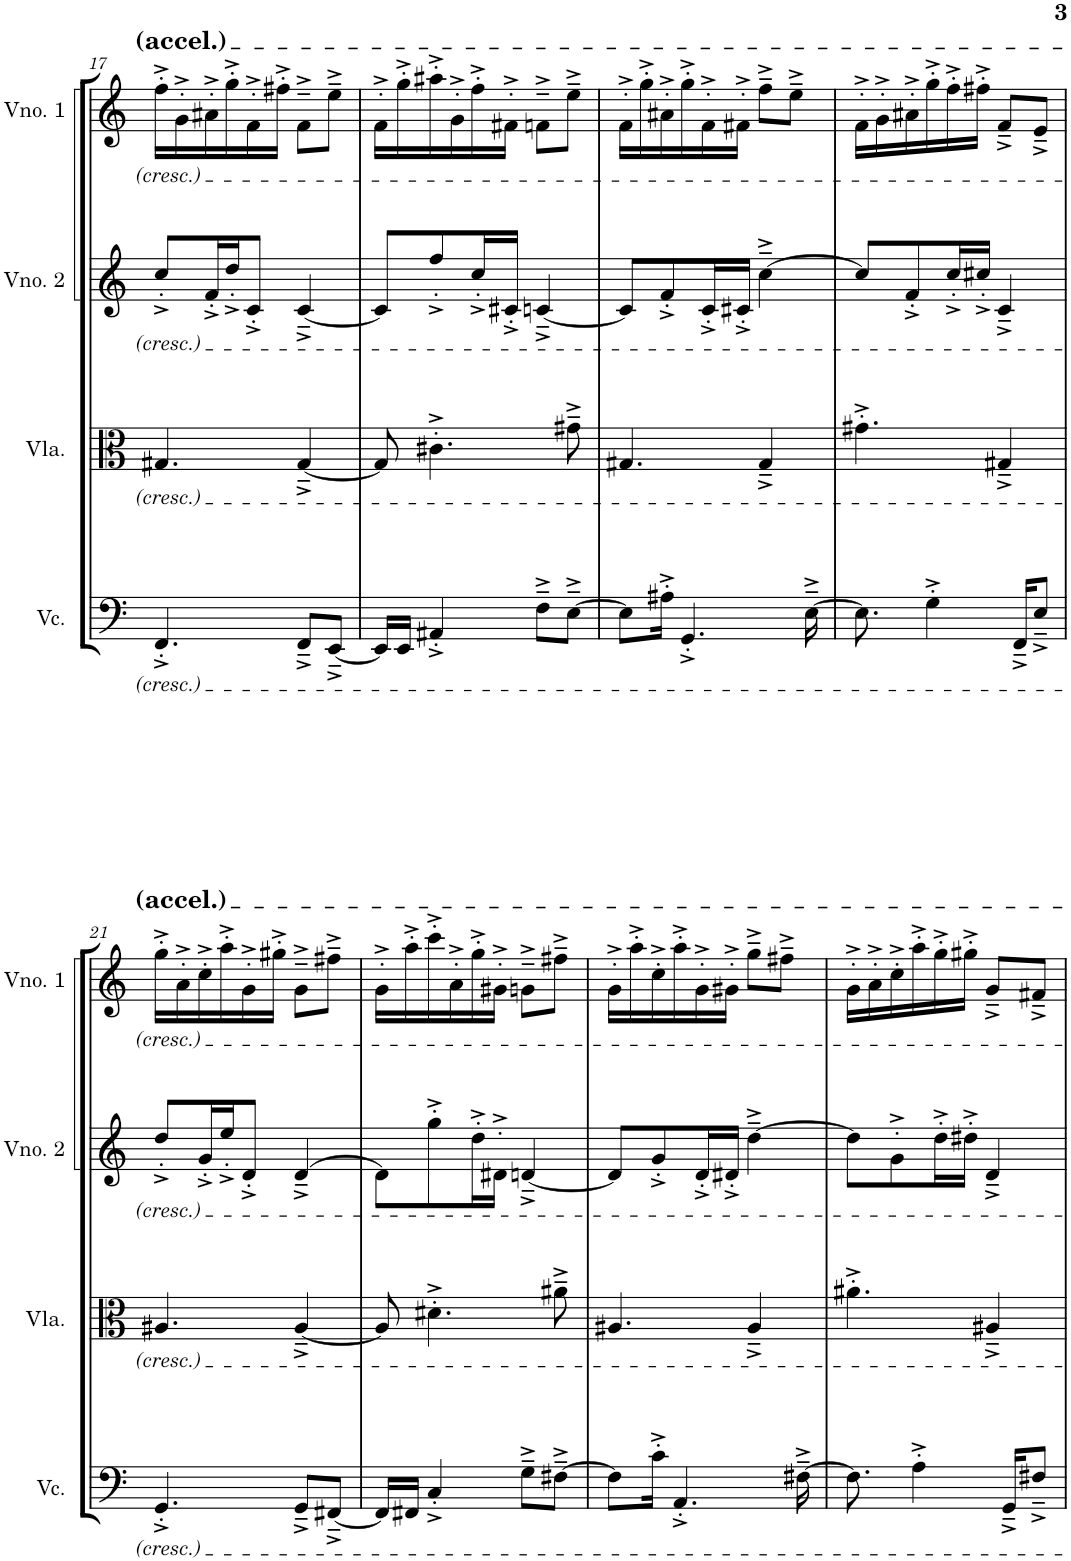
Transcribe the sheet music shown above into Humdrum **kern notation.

**kern	**kern	**kern	**kern
*part4	*part3	*part2	*part1
*staff4	*staff3	*staff2	*staff1
*I"Violoncelo	*I"Viola	*I"Violino 2	*I"Violino 1
*I'Vc.	*I'Vla.	*I'Vno. 2	*I'Vno. 1
!!LO:PB:g=z
*clefF4	*clefC3	*clefG2	*clefG2
*k[]	*k[]	*k[]	*k[]
*M5/8	*M5/8	*M5/8	*M5/8
=17	=17	=17	=17
4.FF'^/	4.G#X/	8cc'^/L	16ff'^\LL
.	.	.	16g'^\
.	.	16f'^/L	16a#X'^\
.	.	16dd'^/J	16gg'^\
.	.	8c'^/J	16f'^\
.	.	.	16ff#X'^\JJ
8FF~^/L	[4G#~^/	[4c~^/	8f~^\L
[8EE~^/J	.	.	8ee~^\J
=18	=18	=18	=18
16EE/LL]	8G#/]	8c/L]	16f'^\LL
16EE/JJ	.	.	16gg'^\
4AA#X'^/	4.c#X'^\	8ff'^/	16aa#X'^\
.	.	.	16g'^\
.	.	16cc'^/L	16ff'^\
.	.	16c#X'^/JJ	16f#X'^\JJ
8F~^\L	.	[4cn~^/	8fn~^\L
[8E~^\J	8g#X~^\	.	8ee~^\J
=19	=19	=19	=19
8E\L]	4.G#X/	8c/L]	16f'^\LL
.	.	.	16gg'^\
16A#X'^\Jk	.	8f'^/	16a#X'^\
4.GG'^/	.	.	16gg'^\
.	.	16c'^/L	16f'^\
.	.	16c#X'^/JJ	16f#X'^\JJ
.	4G#~^/	[4cc~^\	8ff~^\L
.	.	.	8ee~^\J
[16E~^\	.	.	.
=20	=20	=20	=20
8.E\]	4.g#X'^\	8cc/L]	16f'^\LL
.	.	.	16g'^\
.	.	8f'^/	16a#X'^\
4G'^\	.	.	16gg'^\
.	.	16cc'^/L	16ff'^\
.	.	16cc#X'^/JJ	16ff#X'^\JJ
.	4G#X~^/	4c~^/	8f~^/L
16FF~^/KL	.	.	.
8E~^/J	.	.	8e~^/J
!!LO:LB:g=z
=21	=21	=21	=21
4.GG'^/	4.A#X/	8dd'^/L	16gg'^\LL
.	.	.	16a'^\
.	.	16g'^/L	16cc'^\
.	.	16ee'^/J	16aa'^\
.	.	8d'^/J	16g'^\
.	.	.	16gg#X'^\JJ
8GG~^/L	[4A#~^/	[4d~^/	8g~^\L
[8FF#X~^/J	.	.	8ff#X~^\J
=22	=22	=22	=22
16FF#/LL]	8A#/]	8d\L]	16g'^\LL
16FF#X/JJ	.	.	16aa'^\
4C'^/	4.d#X'^\	8gg'^\	16ccc'^\
.	.	.	16a'^\
.	.	16dd'^\L	16gg'^\
.	.	16d#X'^\JJ	16g#X'^\JJ
8G~^\L	.	[4dn~^/	8gn~^\L
[8F#X~^\J	8a#X~^\	.	8ff#X~^\J
=23	=23	=23	=23
8F#\L]	4.A#X/	8d/L]	16g'^\LL
.	.	.	16aa'^\
16c'^\Jk	.	8g'^/	16cc'^\
4.AA'^/	.	.	16aa'^\
.	.	16d'^/L	16g'^\
.	.	16d#X'^/JJ	16g#X'^\JJ
.	4A#~^/	[4dd~^\	8gg~^\L
.	.	.	8ff#X~^\J
[16F#X~^\	.	.	.
=24	=24	=24	=24
8.F#\]	4.a#X'^\	8dd\L]	16g'^\LL
.	.	.	16a'^\
.	.	8g'^\	16cc'^\
4A'^\	.	.	16aa'^\
.	.	16dd'^\L	16gg'^\
.	.	16dd#X'^\JJ	16gg#X'^\JJ
.	4A#X~^/	4d~^/	8g~^/L
16GG~^/KL	.	.	.
8F#X~^/J	.	.	8f#X~^/J
=	=	=	=
*-	*-	*-	*-
